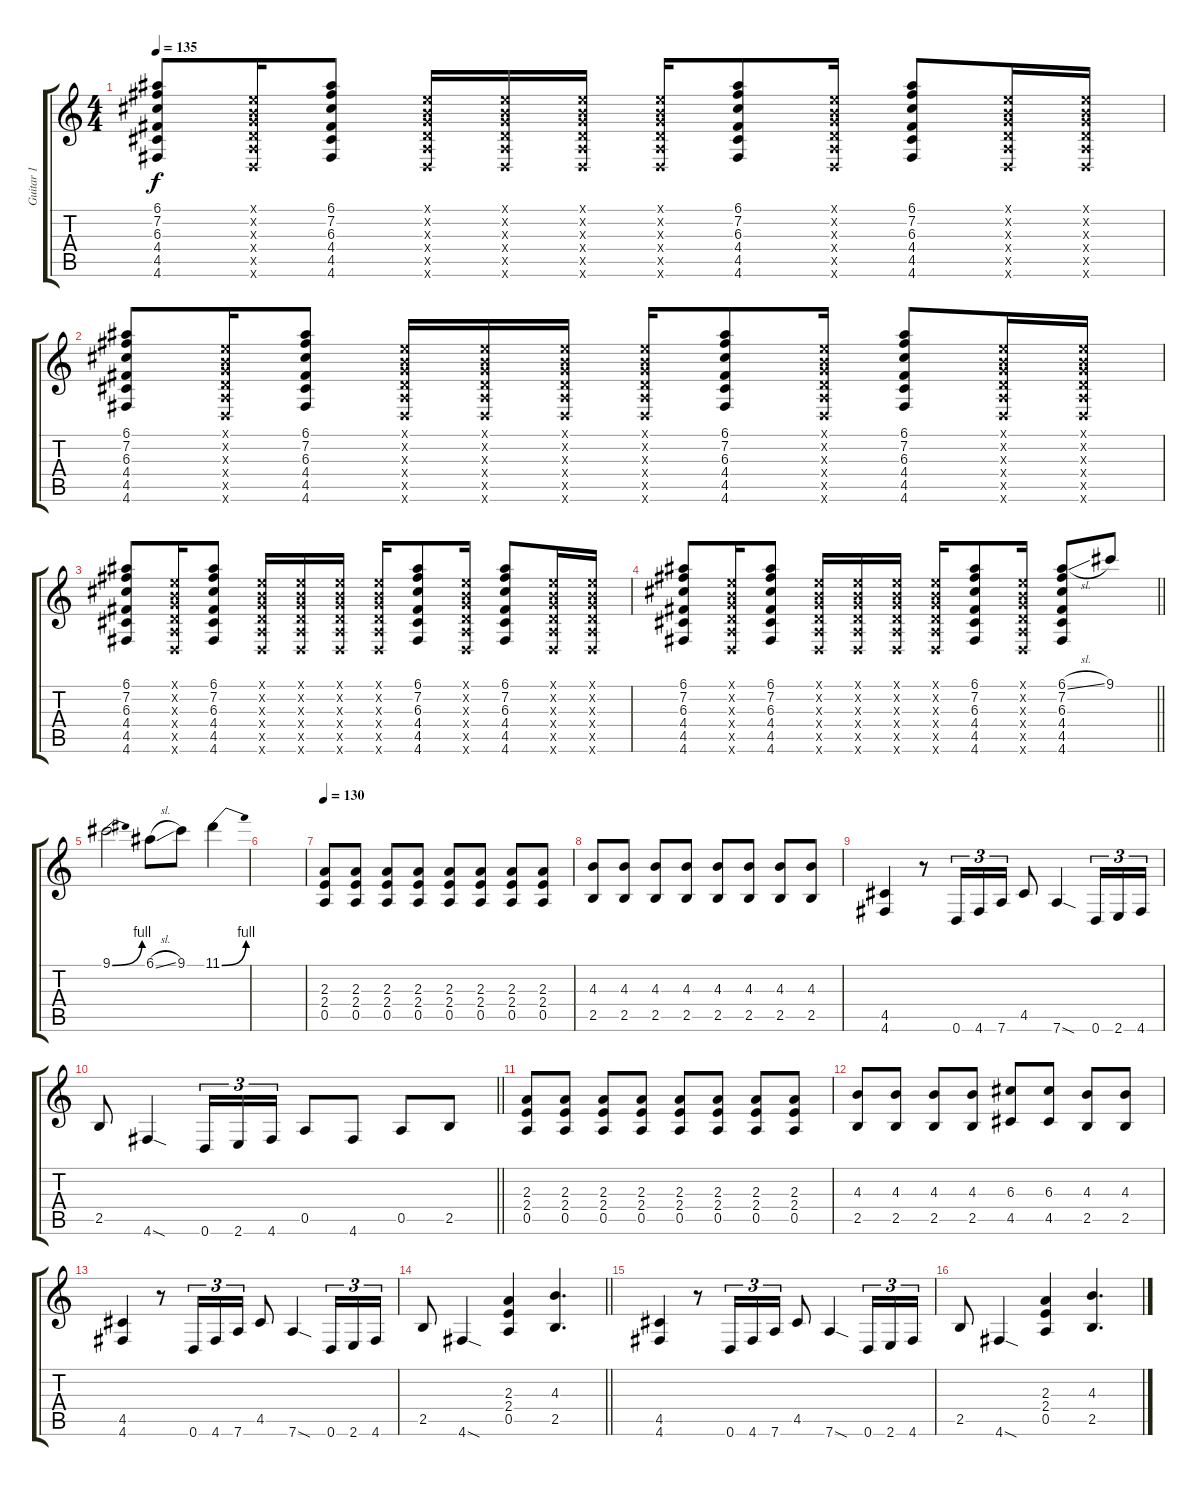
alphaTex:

\track ("Guitar 1" "Guitar 1") {instrument distortionguitar}
\staff {score tabs}
\tuning (E4 B3 G3 D3 A2 D2) {hide}
\ts (4 4)
\tempo 135
\clef g2
\ks c
(6.1 7.2 6.3 4.4 4.5 4.6).8{dy f} (0.1{x} 0.2{x} 0.3{x} 0.4{x} 0.5{x} 0.6{x}).16 (6.1 7.2 6.3 4.4 4.5 4.6).8 (0.1{x} 0.2{x} 0.3{x} 0.4{x} 0.5{x} 0.6{x}).16 (0.1{x} 0.2{x} 0.3{x} 0.4{x} 0.5{x} 0.6{x}).16 (0.1{x} 0.2{x} 0.3{x} 0.4{x} 0.5{x} 0.6{x}).16 (0.1{x} 0.2{x} 0.3{x} 0.4{x} 0.5{x} 0.6{x}).16 (6.1 7.2 6.3 4.4 4.5 4.6).8 (0.1{x} 0.2{x} 0.3{x} 0.4{x} 0.5{x} 0.6{x}).16 (6.1 7.2 6.3 4.4 4.5 4.6).8 (0.1{x} 0.2{x} 0.3{x} 0.4{x} 0.5{x} 0.6{x}).16 (0.1{x} 0.2{x} 0.3{x} 0.4{x} 0.5{x} 0.6{x}).16 |
(6.1 7.2 6.3 4.4 4.5 4.6).8 (0.1{x} 0.2{x} 0.3{x} 0.4{x} 0.5{x} 0.6{x}).16 (6.1 7.2 6.3 4.4 4.5 4.6).8 (0.1{x} 0.2{x} 0.3{x} 0.4{x} 0.5{x} 0.6{x}).16 (0.1{x} 0.2{x} 0.3{x} 0.4{x} 0.5{x} 0.6{x}).16 (0.1{x} 0.2{x} 0.3{x} 0.4{x} 0.5{x} 0.6{x}).16 (0.1{x} 0.2{x} 0.3{x} 0.4{x} 0.5{x} 0.6{x}).16 (6.1 7.2 6.3 4.4 4.5 4.6).8 (0.1{x} 0.2{x} 0.3{x} 0.4{x} 0.5{x} 0.6{x}).16 (6.1 7.2 6.3 4.4 4.5 4.6).8 (0.1{x} 0.2{x} 0.3{x} 0.4{x} 0.5{x} 0.6{x}).16 (0.1{x} 0.2{x} 0.3{x} 0.4{x} 0.5{x} 0.6{x}).16 |
(6.1 7.2 6.3 4.4 4.5 4.6).8 (0.1{x} 0.2{x} 0.3{x} 0.4{x} 0.5{x} 0.6{x}).16 (6.1 7.2 6.3 4.4 4.5 4.6).8 (0.1{x} 0.2{x} 0.3{x} 0.4{x} 0.5{x} 0.6{x}).16 (0.1{x} 0.2{x} 0.3{x} 0.4{x} 0.5{x} 0.6{x}).16 (0.1{x} 0.2{x} 0.3{x} 0.4{x} 0.5{x} 0.6{x}).16 (0.1{x} 0.2{x} 0.3{x} 0.4{x} 0.5{x} 0.6{x}).16 (6.1 7.2 6.3 4.4 4.5 4.6).8 (0.1{x} 0.2{x} 0.3{x} 0.4{x} 0.5{x} 0.6{x}).16 (6.1 7.2 6.3 4.4 4.5 4.6).8 (0.1{x} 0.2{x} 0.3{x} 0.4{x} 0.5{x} 0.6{x}).16 (0.1{x} 0.2{x} 0.3{x} 0.4{x} 0.5{x} 0.6{x}).16 |
\barLineRight lightlight
(6.1 7.2 6.3 4.4 4.5 4.6).8 (0.1{x} 0.2{x} 0.3{x} 0.4{x} 0.5{x} 0.6{x}).16 (6.1 7.2 6.3 4.4 4.5 4.6).8 (0.1{x} 0.2{x} 0.3{x} 0.4{x} 0.5{x} 0.6{x}).16 (0.1{x} 0.2{x} 0.3{x} 0.4{x} 0.5{x} 0.6{x}).16 (0.1{x} 0.2{x} 0.3{x} 0.4{x} 0.5{x} 0.6{x}).16 (0.1{x} 0.2{x} 0.3{x} 0.4{x} 0.5{x} 0.6{x}).16 (6.1 7.2 6.3 4.4 4.5 4.6).8 (0.1{x} 0.2{x} 0.3{x} 0.4{x} 0.5{x} 0.6{x}).16 (6.1{sl} 7.2 6.3 4.4 4.5 4.6).8 9.1.8 |
9.1{be (bend 0 0 60 4)}.2 6.1{sl}.8 9.1.8 11.1{be (bend 0 0 60 4)}.4 |
|
\tempo 130
(2.3 2.4 0.5).8{instrument distortionguitar} (2.3 2.4 0.5).8 (2.3 2.4 0.5).8 (2.3 2.4 0.5).8 (2.3 2.4 0.5).8 (2.3 2.4 0.5).8 (2.3 2.4 0.5).8 (2.3 2.4 0.5).8 |
(4.3 2.5).8 (4.3 2.5).8 (4.3 2.5).8 (4.3 2.5).8 (4.3 2.5).8 (4.3 2.5).8 (4.3 2.5).8 (4.3 2.5).8 |
(4.5 4.6).4 r.8 0.6.16{tu (3 2)} 4.6.16{tu (3 2)} 7.6.16{tu (3 2)} 4.5.8 7.6{sod}.4 0.6.16{tu (3 2)} 2.6.16{tu (3 2)} 4.6.16{tu (3 2)} |
\barLineRight lightlight
2.5.8 4.6{sod}.4 0.6.16{tu (3 2)} 2.6.16{tu (3 2)} 4.6.16{tu (3 2)} 0.5.8 4.6.8 0.5.8 2.5.8 |
(2.3 2.4 0.5).8 (2.3 2.4 0.5).8 (2.3 2.4 0.5).8 (2.3 2.4 0.5).8 (2.3 2.4 0.5).8 (2.3 2.4 0.5).8 (2.3 2.4 0.5).8 (2.3 2.4 0.5).8 |
(4.3 2.5).8 (4.3 2.5).8 (4.3 2.5).8 (4.3 2.5).8 (6.3 4.5).8 (6.3 4.5).8 (4.3 2.5).8 (4.3 2.5).8 |
(4.5 4.6).4 r.8 0.6.16{tu (3 2)} 4.6.16{tu (3 2)} 7.6.16{tu (3 2)} 4.5.8 7.6{sod}.4 0.6.16{tu (3 2)} 2.6.16{tu (3 2)} 4.6.16{tu (3 2)} |
\barLineRight lightlight
2.5.8 4.6{sod}.4 (2.3 2.4 0.5).4 (4.3 2.5).4{d} |
(4.5 4.6).4 r.8 0.6.16{tu (3 2)} 4.6.16{tu (3 2)} 7.6.16{tu (3 2)} 4.5.8 7.6{sod}.4 0.6.16{tu (3 2)} 2.6.16{tu (3 2)} 4.6.16{tu (3 2)} |
2.5.8 4.6{sod}.4 (2.3 2.4 0.5).4 (4.3 2.5).4{d}
